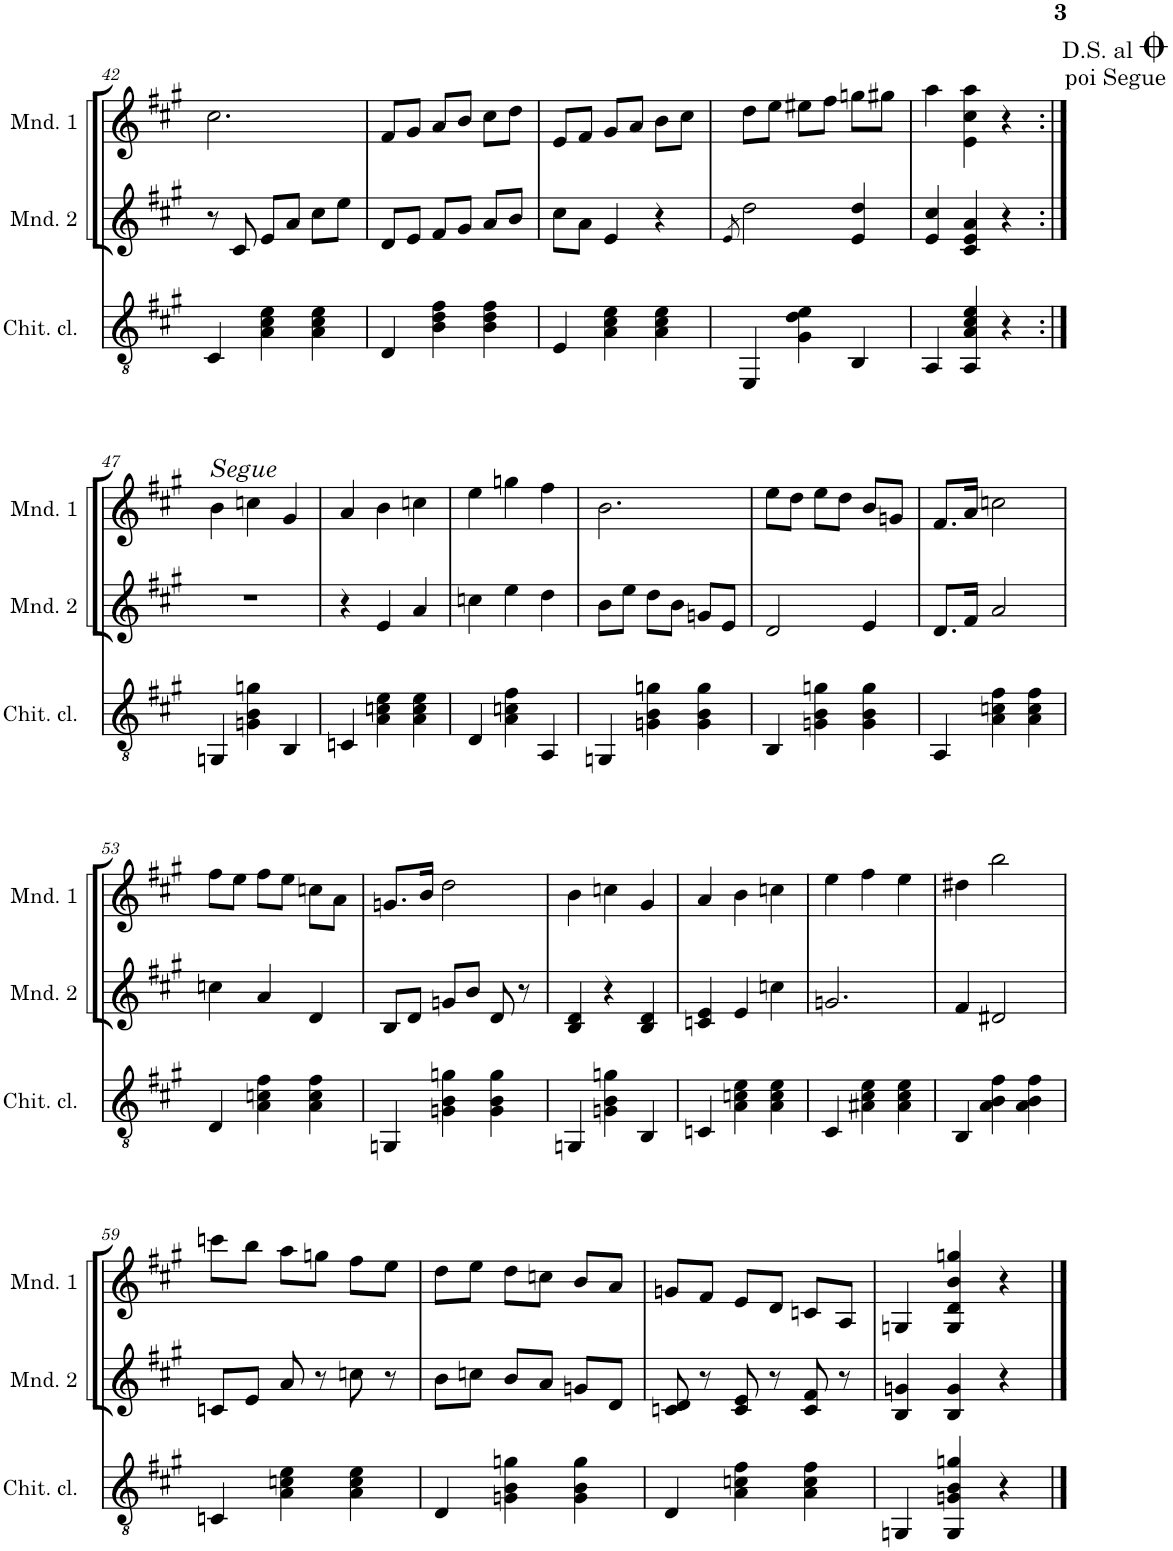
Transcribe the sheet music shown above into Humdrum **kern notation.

**kern	**kern	**kern
*part3	*part2	*part1
*staff3	*staff2	*staff1
*I"Chitarra classica	*I"Mandolino 2	*I"Mandolino 1
*I'Chit. cl.	*I'Mnd. 2	*I'Mnd. 1
!!LO:PB:g=z
*clefGv2	*clefG2	*clefG2
*k[f#c#g#]	*k[f#c#g#]	*k[f#c#g#]
*M3/4	*M3/4	*M3/4
=42	=42	=42
4C#/	8r	2.cc#\
.	8c#/	.
4A\ 4c#\ 4e\	8e/L	.
.	8a/J	.
4A\ 4c#\ 4e\	8cc#\L	.
.	8ee\J	.
=43	=43	=43
4D/	8d/L	8f#/L
.	8e/J	8g#/J
4B\ 4d\ 4f#\	8f#/L	8a/L
.	8g#/J	8b/J
4B\ 4d\ 4f#\	8a/L	8cc#\L
.	8b/J	8dd\J
=44	=44	=44
4E/	8cc#\L	8e/L
.	8a\J	8f#/J
4A\ 4c#\ 4e\	4e/	8g#/L
.	.	8a/J
4A\ 4c#\ 4e\	4r	8b\L
.	.	8cc#\J
=45	=45	=45
.	8qe/	.
4EE/	2dd\	8dd\L
.	.	8ee\J
4G#\ 4d\ 4e\	.	8ee#X\L
.	.	8ff#\J
4BB/	4e/ 4dd/	8ggn\L
.	.	8gg#X\J
=46	=46	=46
4AA/	4e/ 4cc#/	4aa\
4AA/ 4A/ 4c#/ 4e/	4c#/ 4e/ 4a/	4e\ 4cc#\ 4aa\
4r	4r	4r
!	!	!LO:TX:a:t=D.S. al <font size="16"/><font face="ScoreText"/>\n<font size="11"/><font face="Edwin"/>poi Segue
!!LO:LB:g=z
=47:|!	=47:|!	=47:|!
!	!	!LO:TX:a:i:t=Segue
4GGn/	2.r	4b\
4Gn\ 4B\ 4gn\	.	4ccn\
4BB/	.	4g#/
=48	=48	=48
4Cn/	4r	4a/
4A\ 4cn\ 4e\	4e/	4b\
4A\ 4c\ 4e\	4a/	4ccn\
=49	=49	=49
4D/	4ccn\	4ee\
4A\ 4cn\ 4f#\	4ee\	4ggn\
4AA/	4dd\	4ff#\
=50	=50	=50
4GGn/	8b\L	2.b\
.	8ee\J	.
4Gn\ 4B\ 4gn\	8dd\L	.
.	8b\J	.
4G\ 4B\ 4g\	8gn/L	.
.	8e/J	.
=51	=51	=51
4BB/	2d/	8ee\L
.	.	8dd\J
4Gn\ 4B\ 4gn\	.	8ee\L
.	.	8dd\J
4G\ 4B\ 4g\	4e/	8b/L
.	.	8gn/J
=52	=52	=52
4AA/	8.d/L	8.f#/L
.	16f#/Jk	16a/Jk
4A\ 4cn\ 4f#\	2a/	2ccn\
4A\ 4c\ 4f#\	.	.
!!LO:LB:g=z
=53	=53	=53
4D/	4ccn\	8ff#\L
.	.	8ee\J
4A\ 4cn\ 4f#\	4a/	8ff#\L
.	.	8ee\J
4A\ 4c\ 4f#\	4d/	8ccn\L
.	.	8a\J
=54	=54	=54
4GGn/	8B/L	8.gn/L
.	8d/J	.
.	.	16b/Jk
4Gn\ 4B\ 4gn\	8gn/L	2dd\
.	8b/J	.
4G\ 4B\ 4g\	8d/	.
.	8r	.
=55	=55	=55
4GGn/	4B/ 4d/	4b\
4Gn\ 4B\ 4gn\	4r	4ccn\
4BB/	4B/ 4d/	4g#/
=56	=56	=56
4Cn/	4cn/ 4e/	4a/
4A\ 4cn\ 4e\	4e/	4b\
4A\ 4c\ 4e\	4ccn\	4ccn\
=57	=57	=57
4C#/	2.gn/	4ee\
4A#X\ 4c#\ 4e\	.	4ff#\
4A#\ 4c#\ 4e\	.	4ee\
=58	=58	=58
4BB/	4f#/	4dd#X\
4A\ 4B\ 4f#\	2d#X/	2bb\
4A\ 4B\ 4f#\	.	.
!!LO:LB:g=z
=59	=59	=59
4Cn/	8cn/L	8cccn\L
.	8e/J	8bb\J
4A\ 4cn\ 4e\	8a/	8aa\L
.	8r	8ggn\J
4A\ 4c\ 4e\	8ccn\	8ff#\L
.	8r	8ee\J
=60	=60	=60
4D/	8b\L	8dd\L
.	8ccn\J	8ee\J
4Gn\ 4B\ 4gn\	8b/L	8dd\L
.	8a/J	8ccn\J
4G\ 4B\ 4g\	8gn/L	8b/L
.	8d/J	8a/J
=61	=61	=61
4D/	8cn/ 8d/	8gn/L
.	8r	8f#/J
4A\ 4cn\ 4f#\	8c/ 8e/	8e/L
.	8r	8d/J
4A\ 4c\ 4f#\	8c/ 8f#/	8cn/L
.	8r	8A/J
=62	=62	=62
4GGn/	4B/ 4gn/	4Gn/
4GG/ 4Gn/ 4B/ 4gn/	4B/ 4g/	4G/ 4d/ 4b/ 4ggn/
4r	4r	4r
==	==	==
*-	*-	*-
